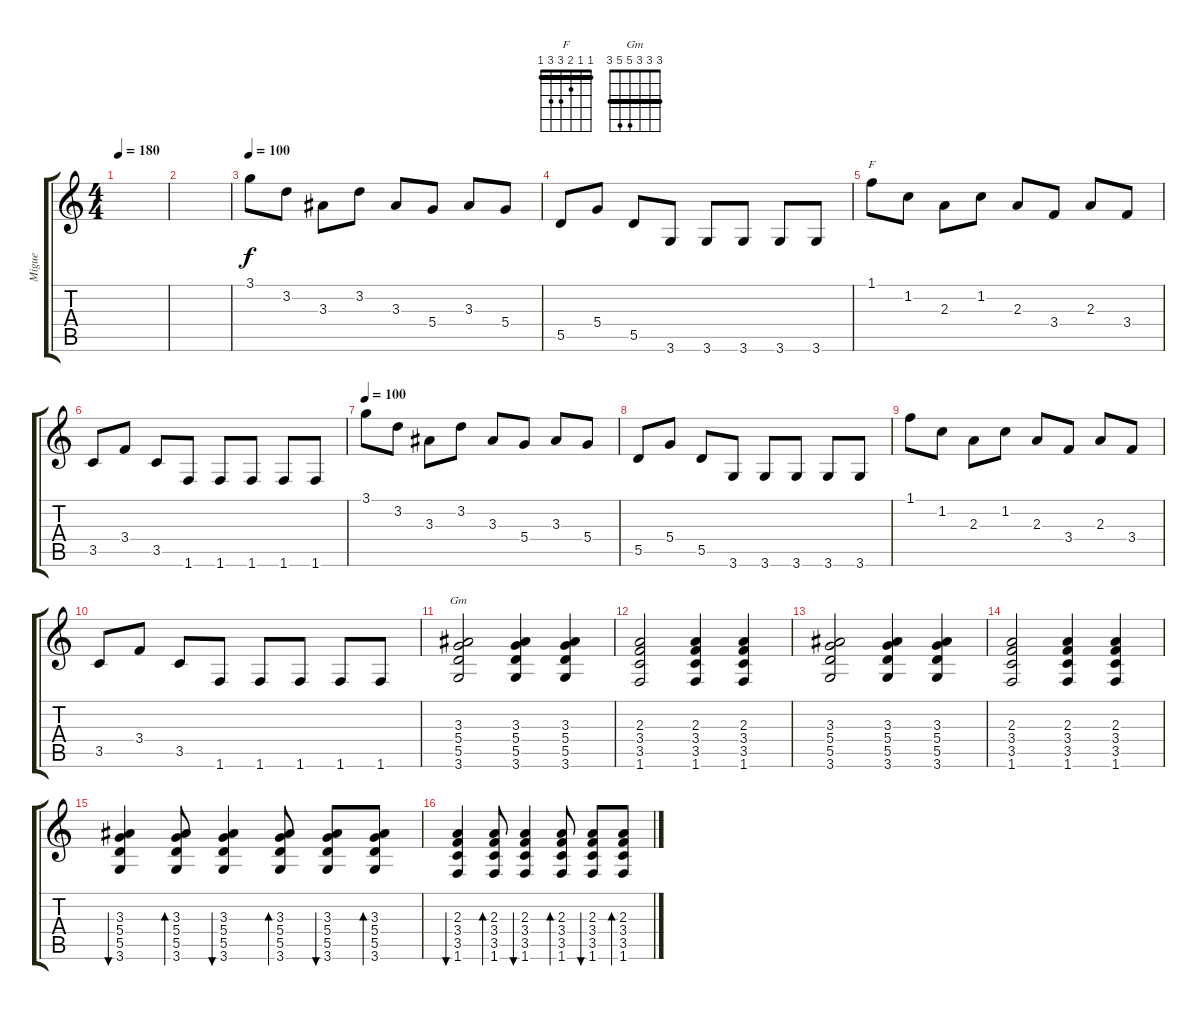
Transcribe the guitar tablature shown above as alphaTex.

\track ("Migue " "Migue ") {instrument acousticguitarnylon}
\staff {score tabs}
\tuning (E4 B3 G3 D3 A2 E2) {hide}
\chord ("F" 1 1 2 3 3 1) {barre 1}
\chord ("Gm" 3 3 3 5 5 3) {barre 3}
\ts (4 4)
\tempo 180
\clef g2
\ks c
|
|
\tempo 100
3.1.8 3.2.8 3.3.8 3.2.8 3.3.8 5.4.8 3.3.8 5.4.8 |
5.5.8 5.4.8 5.5.8 3.6.8 3.6.8 3.6.8 3.6.8 3.6.8 |
1.1.8{ch "F"} 1.2.8 2.3.8 1.2.8 2.3.8 3.4.8 2.3.8 3.4.8 |
3.5.8 3.4.8 3.5.8 1.6.8 1.6.8 1.6.8 1.6.8 1.6.8 |
\tempo 100
3.1.8 3.2.8 3.3.8 3.2.8 3.3.8 5.4.8 3.3.8 5.4.8 |
5.5.8 5.4.8 5.5.8 3.6.8 3.6.8 3.6.8 3.6.8 3.6.8 |
1.1.8 1.2.8 2.3.8 1.2.8 2.3.8 3.4.8 2.3.8 3.4.8 |
3.5.8 3.4.8 3.5.8 1.6.8 1.6.8 1.6.8 1.6.8 1.6.8 |
(3.3 5.4 5.5 3.6).2{ch "Gm"} (3.3 5.4 5.5 3.6).4 (3.3 5.4 5.5 3.6).4 |
(2.3 3.4 3.5 1.6).2 (2.3 3.4 3.5 1.6).4 (2.3 3.4 3.5 1.6).4 |
(3.3 5.4 5.5 3.6).2 (3.3 5.4 5.5 3.6).4 (3.3 5.4 5.5 3.6).4 |
(2.3 3.4 3.5 1.6).2 (2.3 3.4 3.5 1.6).4 (2.3 3.4 3.5 1.6).4 |
(3.3 5.4 5.5 3.6).4{bu 120} (3.3 5.4 5.5 3.6).8{bd 120} (3.3 5.4 5.5 3.6).4{bu 120} (3.3 5.4 5.5 3.6).8{bd 120} (3.3 5.4 5.5 3.6).8{bu 120} (3.3 5.4 5.5 3.6).8{bd 120} |
(2.3 3.4 3.5 1.6).4{bu 120} (2.3 3.4 3.5 1.6).8{bd 120} (2.3 3.4 3.5 1.6).4{bu 120} (2.3 3.4 3.5 1.6).8{bd 120} (2.3 3.4 3.5 1.6).8{bu 120} (2.3 3.4 3.5 1.6).8{bd 120}
